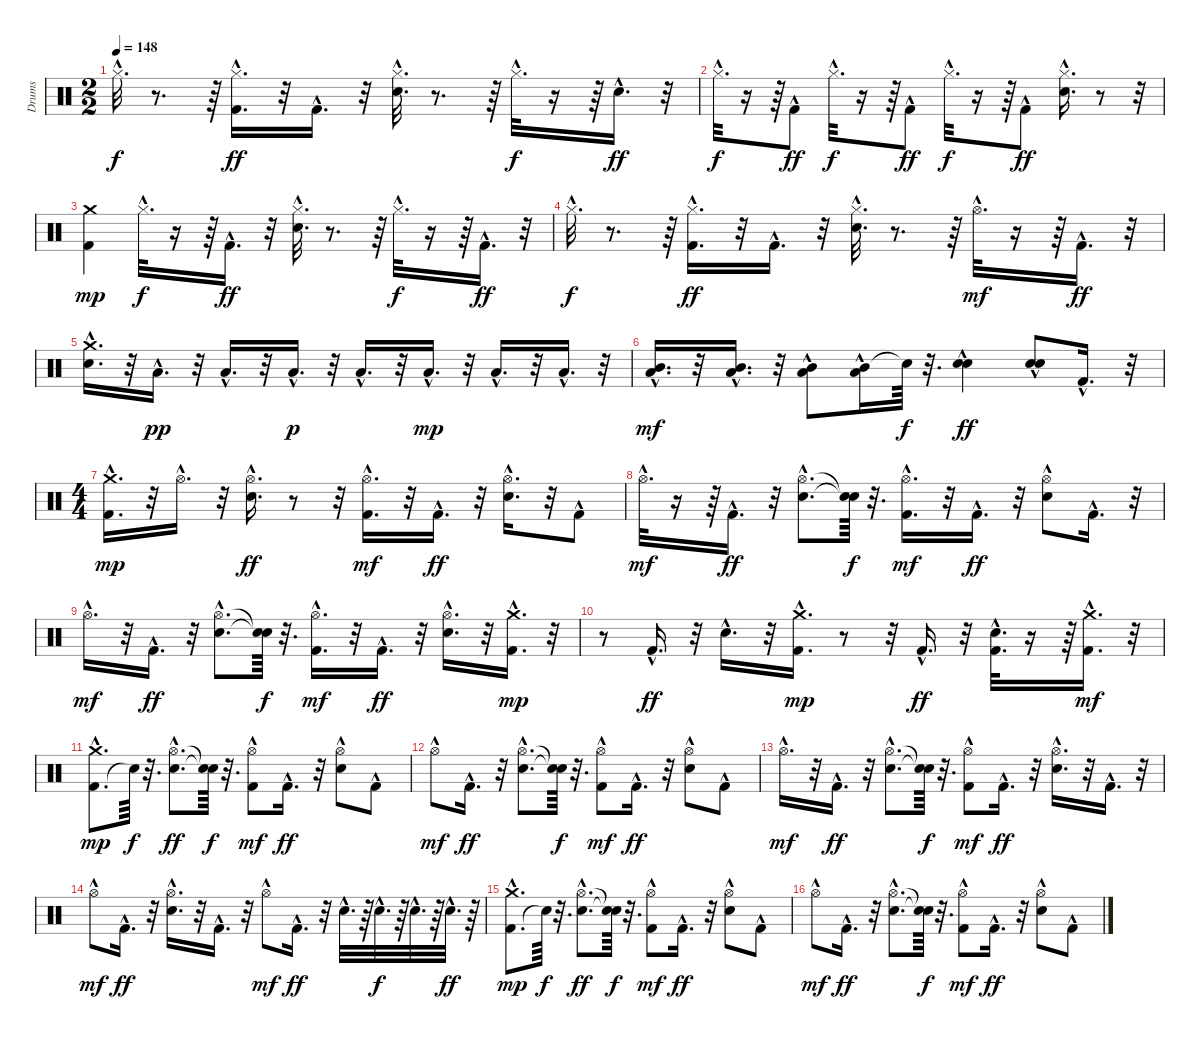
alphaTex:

\track ("Drums" "Drums") {instrument percussion}
\staff {score}
\articulation defaults
\ts (2 2)
\tempo 148
\clef neutral
\ks c "Hi-Hat (closed)"{hac}.32{d dy f}
r.8{d} r.64 ("Hi-Hat (closed)"{hac} "Kick (hit) 2"{hac}).16{d dy ff} r.32 "Kick (hit) 2"{hac}.16{d} r.32 ("Hi-Hat (closed)"{hac} "Electric Snare (hit)"{hac}).32{d} r.8{d} r.64 "Hi-Hat (closed)"{hac}.32{d dy f} r.16 r.64 "Electric Snare (hit)"{hac}.16{d dy ff} r.32 |
"Hi-Hat (closed)"{hac}.32{d dy f} r.16 r.64 "Kick (hit) 2"{hac}.8{dy ff} "Hi-Hat (closed)"{hac}.32{d dy f} r.16 r.64 "Kick (hit) 2"{hac}.8{dy ff} "Hi-Hat (closed)"{hac}.32{d dy f} r.16 r.64 "Kick (hit) 2"{hac}.8{dy ff} ("Hi-Hat (closed)"{hac} "Electric Snare (hit)"{hac}).16{d} r.8 r.32 |
("Kick (hit) 2" "Crash medium (hit)").4{dy mp} "Hi-Hat (closed)"{hac}.32{d dy f} r.16 r.64 "Kick (hit) 2"{hac}.16{d dy ff} r.32 ("Hi-Hat (closed)"{hac} "Electric Snare (hit)"{hac}).32{d} r.8{d} r.64 "Hi-Hat (closed)"{hac}.32{d dy f} r.16 r.64 "Kick (hit) 2"{hac}.16{d dy ff} r.32 |
"Hi-Hat (closed)"{hac}.32{d dy f} r.8{d} r.64 ("Hi-Hat (closed)"{hac} "Kick (hit) 2"{hac}).16{d dy ff} r.32 "Kick (hit) 2"{hac}.16{d} r.32 ("Hi-Hat (closed)"{hac} "Electric Snare (hit)"{hac}).32{d} r.8{d} r.64 "Hi-Hat (open)"{hac}.32{d dy mf} r.16 r.64 "Kick (hit) 2"{hac}.16{d dy ff} r.32 |
("Crash medium (hit)"{hac} "Electric Snare (hit)"{hac}).16{d} r.32 "Low Tom (hit)"{hac}.16{d dy pp} r.32 "Low Tom (hit)"{hac}.16{d} r.32 "Low Tom (hit)"{hac}.16{d dy p} r.32 "Low Tom (hit)"{hac}.16{d} r.32 "Low Tom (hit)"{hac}.16{d dy mp} r.32 "Low Tom (hit)"{hac}.16{d} r.32 "Low Tom (hit)"{hac}.16{d} r.32 |
("Mid Tom (hit)"{hac} "Low Tom (hit)"{hac}).16{d dy mf} r.32 ("Mid Tom (hit)"{hac} "Low Tom (hit)"{hac}).16{d} r.32 ("Mid Tom (hit)"{hac} "Low Tom (hit)").8 ("Mid Tom (hit)"{hac} "Low Tom (hit)").16 "Snare (hit)"{t}.64{dy f} r.32{d} ("Electric Snare (hit)" "Electric Snare (hit)"{hac}).4{dy ff} ("Electric Snare (hit)" "Electric Snare (hit)"{hac}).8 "Kick (hit) 2"{hac}.16{d} r.32 |
\ts (4 4)
("Kick (hit) 2"{hac} "Crash medium (hit)"{hac}).16{d dy mp} r.32 "Hi-Hat (open)"{hac}.16{d} r.32 ("Hi-Hat (open)"{hac} "Electric Snare (hit)"{hac}).16{d dy ff} r.8 r.32 ("Kick (hit) 2"{hac} "Hi-Hat (open)"{hac}).16{d dy mf} r.32 "Kick (hit) 2"{hac}.16{d dy ff} r.32 ("Hi-Hat (open)"{hac} "Electric Snare (hit)"{hac}).16{d} r.32 "Kick (hit) 2"{hac}.8 |
"Hi-Hat (open)"{hac}.32{d dy mf} r.16 r.64 "Kick (hit) 2"{hac}.16{d dy ff} r.32 ("Hi-Hat (open)"{hac} "Electric Snare (hit)"{hac}).8{d} ("Snare (hit)"{t} "Snare (hit)"{t}).64{dy f} r.32{d} ("Kick (hit) 2"{hac} "Hi-Hat (open)"{hac}).16{d dy mf} r.32 "Kick (hit) 2"{hac}.16{d dy ff} r.32 ("Hi-Hat (open)"{hac} "Electric Snare (hit)"{hac}).8 "Kick (hit) 2"{hac}.16{d} r.32 |
"Hi-Hat (open)"{hac}.16{d dy mf} r.32 "Kick (hit) 2"{hac}.16{d dy ff} r.32 ("Hi-Hat (open)"{hac} "Electric Snare (hit)"{hac}).8{d} ("Snare (hit)"{t} "Snare (hit)"{t}).64{dy f} r.32{d} ("Kick (hit) 2"{hac} "Hi-Hat (open)"{hac}).16{d dy mf} r.32 "Kick (hit) 2"{hac}.16{d dy ff} r.32 ("Hi-Hat (open)"{hac} "Electric Snare (hit)"{hac}).16{d} r.32 ("Kick (hit) 2"{hac} "Crash medium (hit)"{hac}).16{d dy mp} r.32 |
r.8 "Kick (hit) 2"{hac}.16{d dy ff} r.32 "Electric Snare (hit)"{hac}.16{d} r.32 ("Kick (hit) 2"{hac} "Crash medium (hit)"{hac}).16{d dy mp} r.8 r.32 "Kick (hit) 2"{hac}.16{d dy ff} r.32 ("Kick (hit) 2"{hac} "Electric Snare (hit)"{hac}).32{d} r.16 r.64 ("Kick (hit) 2"{hac} "Crash medium (hit)"{hac}).16{d dy mf} r.32 |
("Kick (hit) 2"{hac} "Crash medium (hit)"{hac}).8{d dy mp} "Snare (hit)"{t}.64{dy f} r.32{d} ("Hi-Hat (open)"{hac} "Electric Snare (hit)"{hac}).8{d dy ff} ("Snare (hit)"{t} "Snare (hit)"{t}).64{dy f} r.32{d} ("Kick (hit) 2"{hac} "Hi-Hat (open)"{hac}).8{dy mf} "Kick (hit) 2"{hac}.16{d dy ff} r.32 ("Hi-Hat (open)"{hac} "Electric Snare (hit)"{hac}).8 "Kick (hit) 2"{hac}.8 |
"Hi-Hat (open)"{hac}.8{dy mf} "Kick (hit) 2"{hac}.16{d dy ff} r.32 ("Hi-Hat (open)"{hac} "Electric Snare (hit)"{hac}).8{d} ("Snare (hit)"{t} "Snare (hit)"{t}).64{dy f} r.32{d} ("Kick (hit) 2"{hac} "Hi-Hat (open)"{hac}).8{dy mf} "Kick (hit) 2"{hac}.16{d dy ff} r.32 ("Hi-Hat (open)"{hac} "Electric Snare (hit)"{hac}).8 "Kick (hit) 2"{hac}.8 |
"Hi-Hat (open)"{hac}.16{d dy mf} r.32 "Kick (hit) 2"{hac}.16{d dy ff} r.32 ("Hi-Hat (open)"{hac} "Electric Snare (hit)"{hac}).8{d} ("Snare (hit)"{t} "Snare (hit)"{t}).64{dy f} r.32{d} ("Kick (hit) 2"{hac} "Hi-Hat (open)"{hac}).8{dy mf} "Kick (hit) 2"{hac}.16{d dy ff} r.32 ("Hi-Hat (open)"{hac} "Electric Snare (hit)"{hac}).16{d} r.32 "Kick (hit) 2"{hac}.16{d} r.32 |
"Hi-Hat (open)"{hac}.8{dy mf} "Kick (hit) 2"{hac}.16{d dy ff} r.32 ("Hi-Hat (open)"{hac} "Electric Snare (hit)"{hac}).16{d} r.32 "Kick (hit) 2"{hac}.16{d} r.32 "Hi-Hat (open)"{hac}.8{dy mf} "Kick (hit) 2"{hac}.16{d dy ff} r.32 "Electric Snare (hit)"{hac}.32{d} r.64 "Electric Snare (hit)"{hac}.32{d dy f} r.64 "Electric Snare (hit)"{hac}.32{d} r.64 "Electric Snare (hit)"{hac}.32{d dy ff} r.64 |
("Kick (hit) 2"{hac} "Crash medium (hit)"{hac}).8{d dy mp} "Snare (hit)"{t}.64{dy f} r.32{d} ("Hi-Hat (open)"{hac} "Electric Snare (hit)"{hac}).8{d dy ff} ("Snare (hit)"{t} "Snare (hit)"{t}).64{dy f} r.32{d} ("Kick (hit) 2"{hac} "Hi-Hat (open)"{hac}).8{dy mf} "Kick (hit) 2"{hac}.16{d dy ff} r.32 ("Hi-Hat (open)"{hac} "Electric Snare (hit)"{hac}).8 "Kick (hit) 2"{hac}.8 |
"Hi-Hat (open)"{hac}.8{dy mf} "Kick (hit) 2"{hac}.16{d dy ff} r.32 ("Hi-Hat (open)"{hac} "Electric Snare (hit)"{hac}).8{d} ("Snare (hit)"{t} "Snare (hit)"{t}).64{dy f} r.32{d} ("Kick (hit) 2"{hac} "Hi-Hat (open)"{hac}).8{dy mf} "Kick (hit) 2"{hac}.16{d dy ff} r.32 ("Hi-Hat (open)"{hac} "Electric Snare (hit)"{hac}).8 "Kick (hit) 2"{hac}.8
